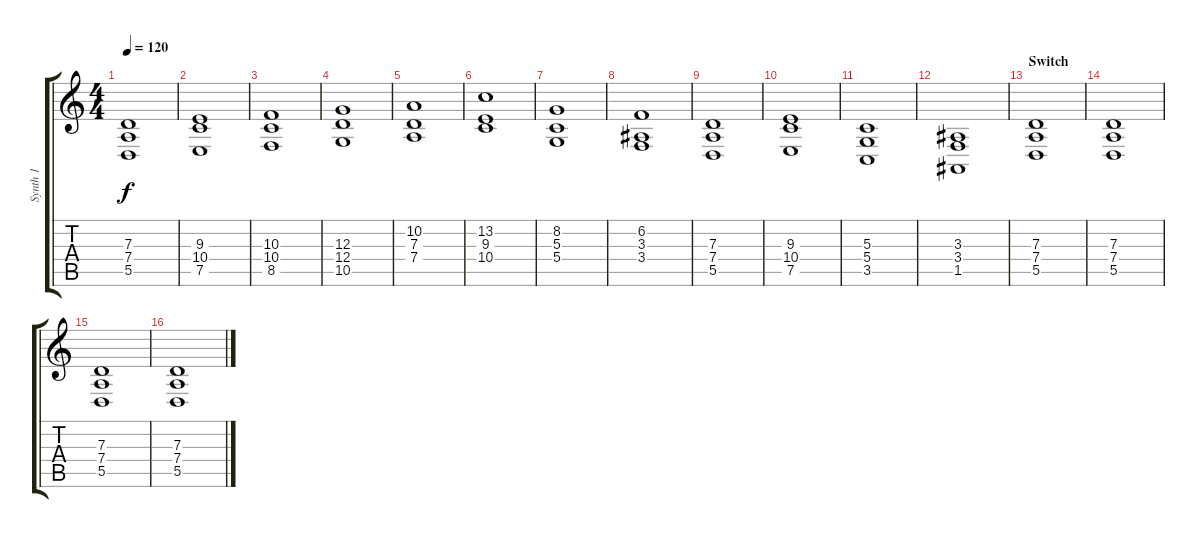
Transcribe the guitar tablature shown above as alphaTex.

\track ("Synth 1" "Synth 1") {instrument stringensemble1}
\staff {score tabs}
\tuning (E4 B3 G3 D3 A2 D2) {hide}
\ts (4 4)
\tempo 120
\clef g2
\ks c
(7.3 7.4 5.5).1{dy f} |
(9.3 10.4 7.5).1 |
(10.3 10.4 8.5).1 |
(12.3 12.4 10.5).1 |
(10.2 7.3 7.4).1 |
(13.2 9.3 10.4).1 |
(8.2 5.3 5.4).1 |
(6.2 3.3 3.4).1 |
(7.3 7.4 5.5).1 |
(9.3 10.4 7.5).1 |
(5.3 5.4 3.5).1 |
(3.3 3.4 1.5).1 |
\section ("" "Switch")
(7.3 7.4 5.5).1 |
(7.3 7.4 5.5).1 |
(7.3 7.4 5.5).1 |
(7.3 7.4 5.5).1
